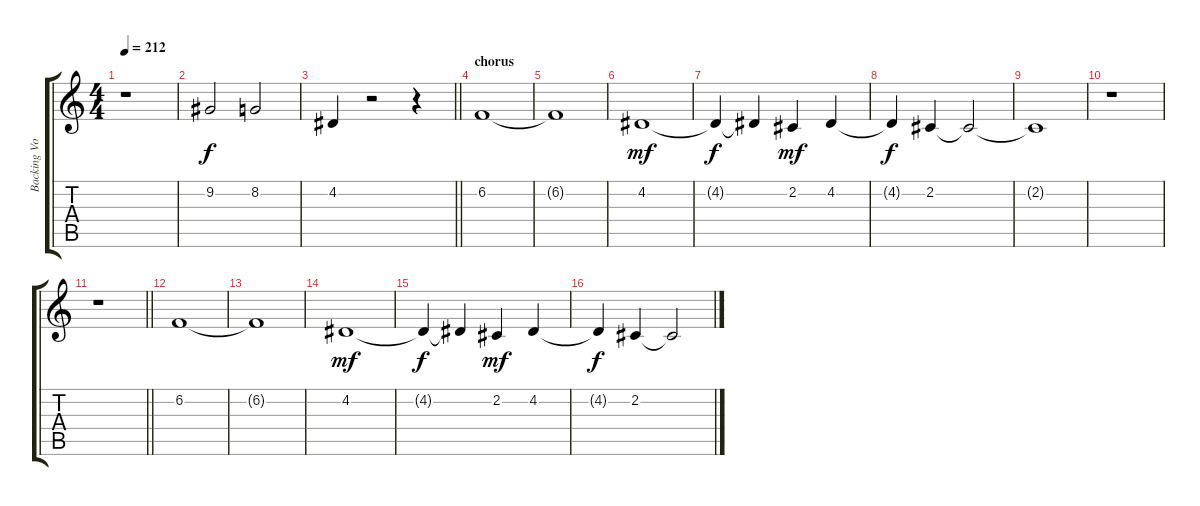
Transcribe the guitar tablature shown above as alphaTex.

\track ("Backing Vocals" "Backing Vo") {instrument lead1square}
\staff {score tabs}
\tuning (E4 B3 G3 D3 A2 E2) {hide}
\ts (4 4)
\tempo 212
\clef g2
\ks c
r.1{dy f} |
9.2.2 8.2.2 |
\barLineRight lightlight
4.2.4 r.2 r.4 |
\section ("" "chorus")
6.2.1{volume 13} |
6.2{t}.1 |
4.2.1{dy mf} |
4.2{t}.4{dy f} 4.2{t}.4 2.2.4{dy mf} 4.2.4 |
4.2{t}.4{dy f} 2.2.4 2.2{t}.2 |
2.2{t}.1 |
r.1 |
\barLineRight lightlight
r.1 |
6.2.1{volume 13} |
6.2{t}.1 |
4.2.1{dy mf} |
4.2{t}.4{dy f} 4.2{t}.4 2.2.4{dy mf} 4.2.4 |
4.2{t}.4{dy f} 2.2.4 2.2{t}.2
